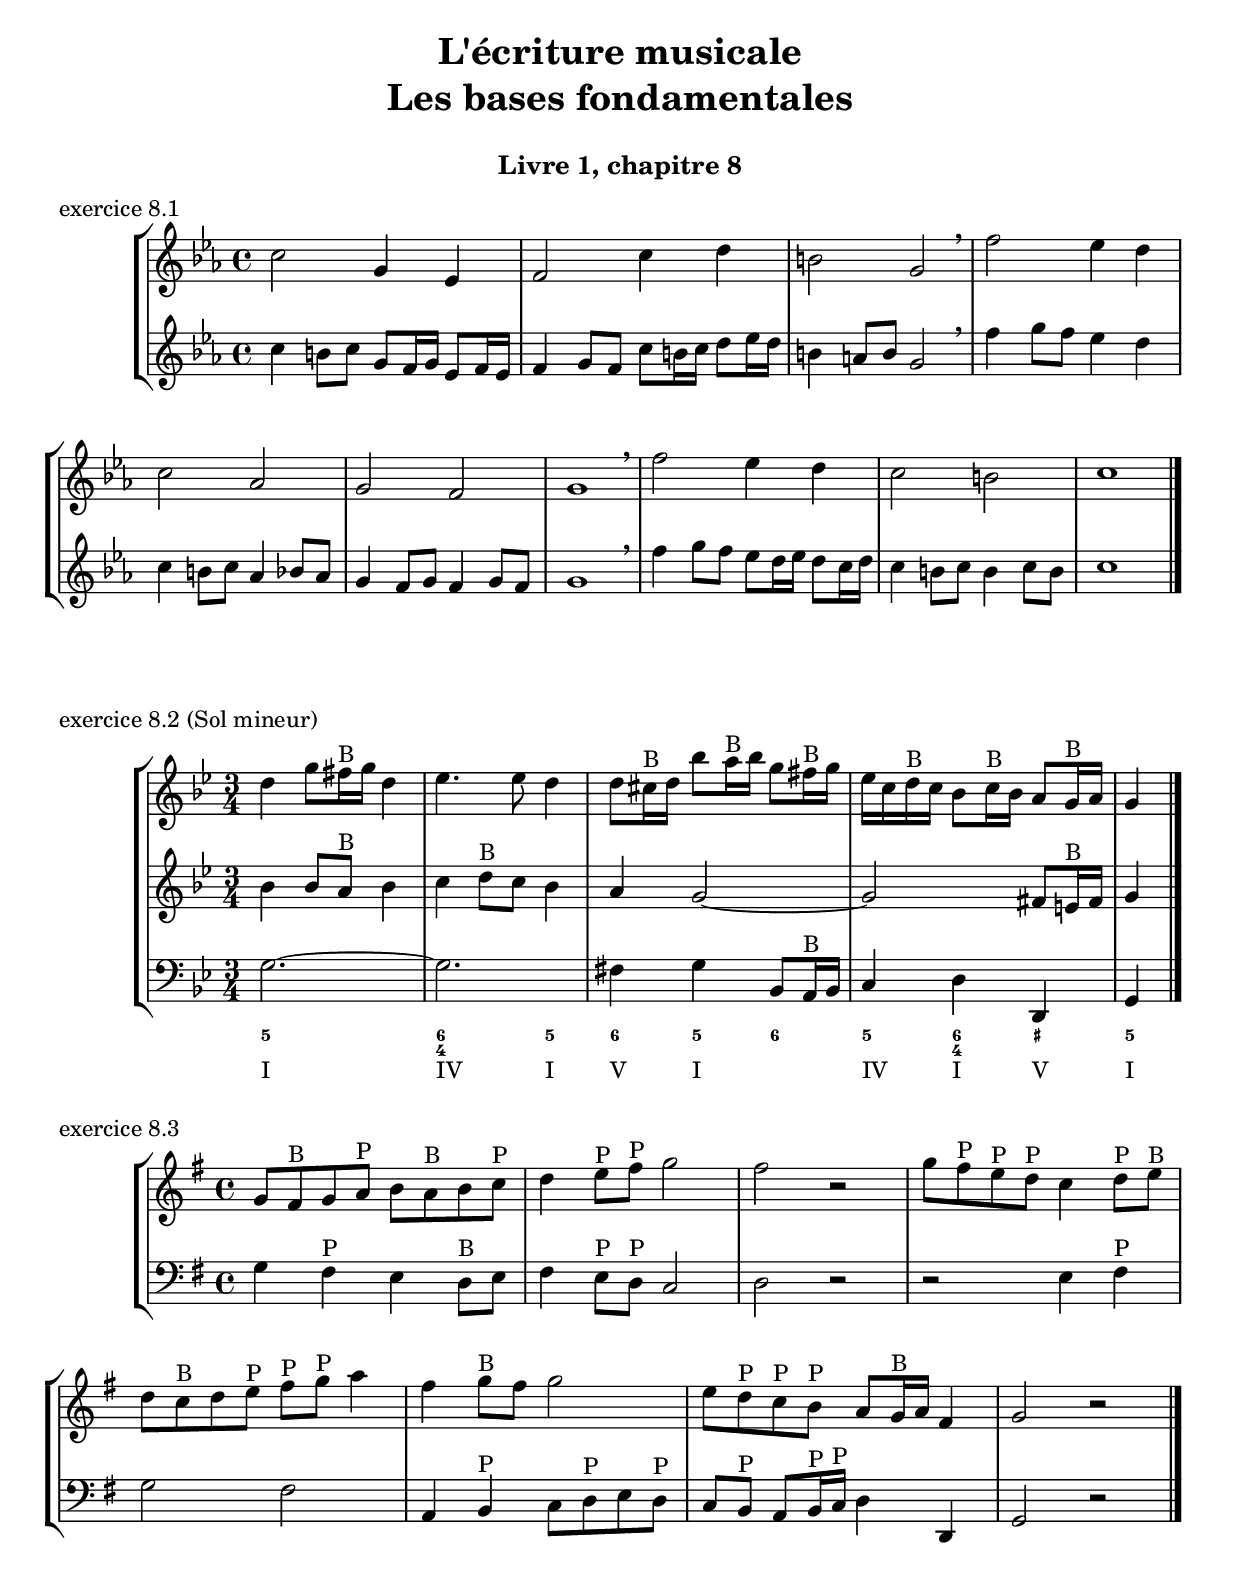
\version "2.18.2"
\language "english"

\header {
  title = \markup
     \center-column {
       \combine \null \vspace #1
       "L'écriture musicale"
       "Les bases fondamentales"
       " "
      }
  subtitle = "Livre 1, chapitre 8"
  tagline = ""
}
\paper {
  #(include-special-characters)
  print-all-headers = ##t
  max-systems-per-page = 10
}
%#(set-global-staff-size 18)
%#(set-default-paper-size "a4landscape")

\score {
  \header {
    title = ##f
    subtitle = ##f
    piece = "exercice 8.1"
  }
  \new StaffGroup <<
    \new Staff <<
      \clef treble \time 4/4 \key ef \major
      \new Voice = "melody" {
        \relative c'' {
          c2 g4 ef f2 c'4 d b2 g2 \breathe f'2 ef4 d c2 af g f g1 \breathe f'2 ef4 d c2 b c1 \bar "|."
        }
      }
    >>
    \new Staff <<
      \clef treble \time 4/4 \key ef \major
      \new Voice = "melody" {
        \relative c'' {
          c4 b8 c g8 f16 g ef8 f16 ef f4 g8 f c'8 b16 c d8 ef16 d b4 a8 b g2 \breathe f'4 g8 f ef4 d c4 b8 c af4 bf8 af g4 f8 g f4 g8 f  g1 \breathe f'4 g8 f ef8 d16 ef d8 c16 d c4 b8 c b4 c8 b c1 \bar "|."
        }
      }
    >>
  >>
}
\score {
  \header {
    title = ##f
    subtitle = ##f
    piece = "exercice 8.2 (Sol mineur)"
  }
  \new StaffGroup <<
    \new Staff <<
      \clef treble \time 3/4 \key bf \major
      \new Voice = "melody" {
        \relative c'' {
          d4 g8 fs16^"B" g d4 ef4. ef8 d4 d8 cs16^"B" d bf'8 a16^"B" bf g8 fs16^"B" g ef16 c d^"B" c bf8 c16^"B" bf a8 g16^"B" a g4 \bar "|."
        }
      }
    >>
    \new Staff <<
      \clef treble \time 3/4 \key bf \major
      \new Voice = "alto" {
        \relative c'' {
          bf4 bf8 a^"B" bf4 c4 d8^"B" c bf4 a g2~ g2 fs8 e16^"B" fs g4
        }
      }
    >>
    \new Staff <<
      \clef bass \time 3/4 \key bf \major
      \new Voice = "bass" {
        \relative f {
          g2.~ g2. fs4 g bf,8 a16^"B" bf c4 d d, g
        }
      }
      \new FiguredBass{
        \figuremode {
          <5>2. <6 4>2 <5>4 <6>4 <5>4 <6>4 <5> <6 4> <_+> <5>
        }
      }
      \new FiguredBass{
        \figuremode {
          <I>2. <IV>2 <I>4 <V>4 <I>2 <IV>4 <I> <V> <I>
        }
      }
    >>
  >>
}
\score {
  \header {
    title = ##f
    subtitle = ##f
    piece = "exercice 8.3"
  }
  \new StaffGroup <<
    \new Staff <<
      \clef treble \time 4/4 \key g \major
      \new Voice = "melody" {
        \relative c'' {
          g8 fs^"B" g a^"P" b a^"B" b c^"P" d4 e8^"P" fs^"P" g2 fs r2 g8 fs^"P" e^"P" d^"P" c4 d8^"P" e^"B" d8 c^"B" d e^"P" fs^"P" g^"P" a4 fs4 g8^"B" fs g2 e8 d^"P" c^"P" b^"P" a8 g16^"B" a fs4 g2 r2  \bar "|."
        }
      }
    >>
    \new Staff <<
      \clef bass \time 4/4 \key g \major
      \new Voice = "bass" {
        \relative f {
          g4 fs^"P" e4 d8^"B" e fs4 e8^"P" d^"P" c2 d r2 r2 e4 fs^"P" g2 fs a,4 b^"P" c8 d^"P" e8 d^"P" c b^"P" a8 b16^"P" c^"P" d4 d, g2 r2
        }
      }
    >>
  >>
}
%{
\score {
  \header {
    title = ##f
    subtitle = ##f
    piece = "exercice 8.4"
  }
  \new StaffGroup <<
    \new Staff <<
      \clef treble \time 3/4 \key g \major
      \new Voice = "melody" {\voiceOne
        \relative c'' {
          d4 g,8 a b c d4 g, g e' c8 d e fs g4 g, g c d8 c b \break
          a b4 c8 b a g a4 b8 c d b a2. d4 g,8 a b c d4 g, g \break
          e' c8 d e fs g4 g, g c d8 c b a b4 c8 b a g a4 b8 a g fs <b, d g>2.\bar "|."
        }
      }
      \new Voice = "melody2" { \voiceTwo
        \relative c' {
          s2. s2. s2. s2. s4 e4 fs g s2 s4 g2 fs2. s2. s2. s2. s2. s2. s2. s2. s2.
        }
      }
    >>
    \new Staff <<
      \clef bass \time 3/4 \key g \major
      \new Voice = "bass" {
        \relative f {
          <g b d>2 a4 b2. c b a g d'4 b g d' d,8 c' b a b2 a4 g b g c2. <b d>4 c8 b a g a2 fs4 g2 b4 c d d, g2 g,4
        }
      }
    >>
  >>
}
%}
\layout {
  \context {
    \Score
    \override RehearsalMark.self-alignment-X =
      #(lambda (grob)
         (let* ((break-dir (ly:item-break-dir grob)))
           (case break-dir
             ((-1) RIGHT)  ;; end-of-line   -> right aligned
             ((1) LEFT)    ;; begin-of-line -> left-aligned
             (else CENTER) ;; otherwise     -> center-aligned
             )))
    \omit BarNumber
  }
ragged-last = ##f
}